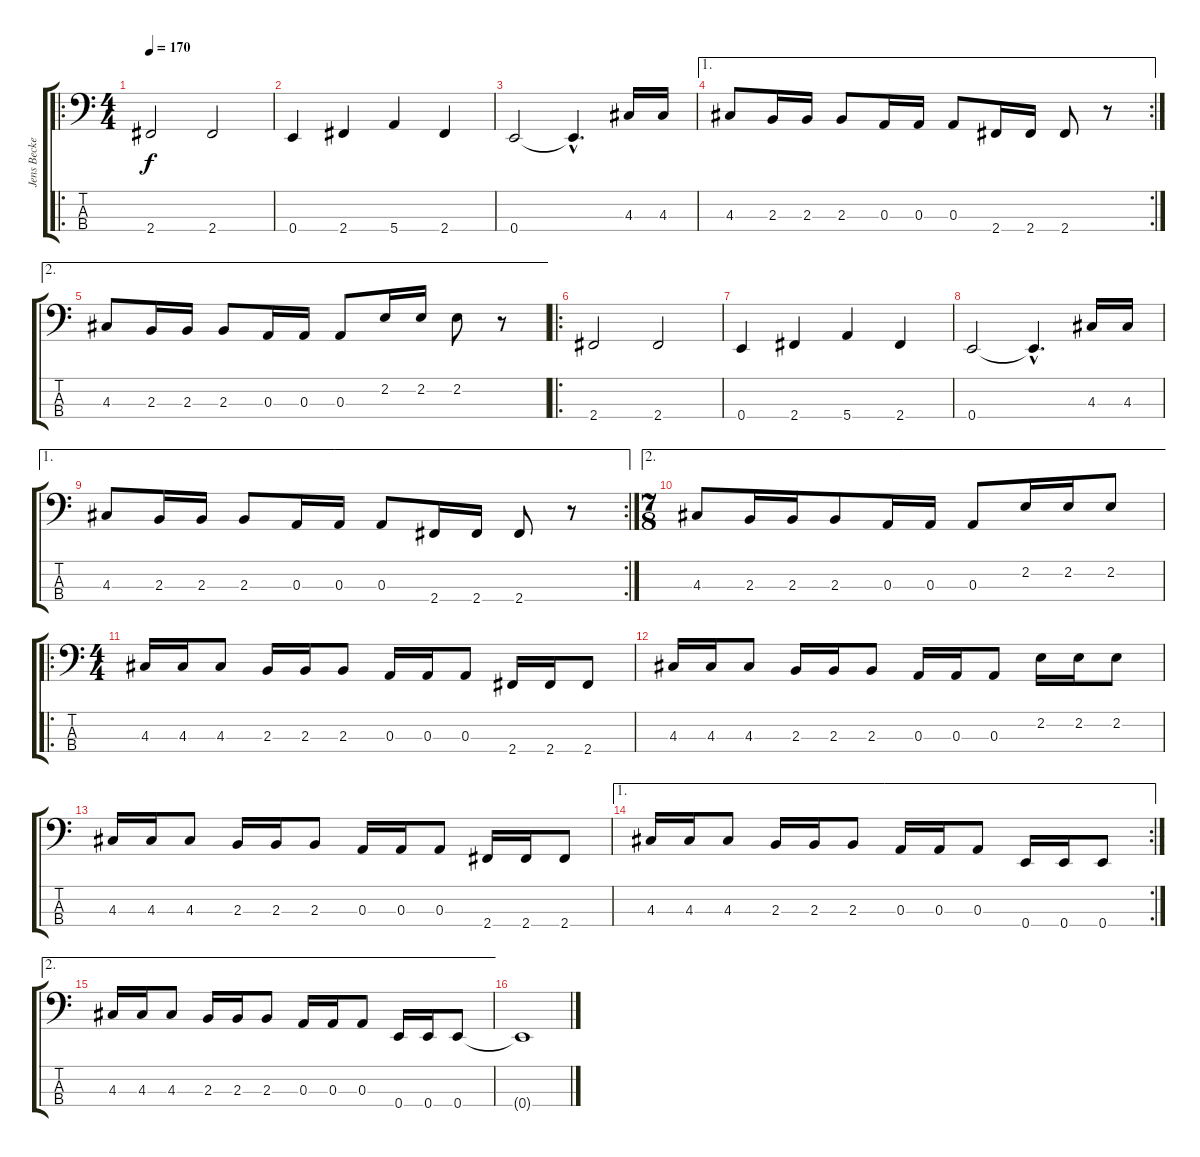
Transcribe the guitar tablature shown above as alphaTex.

\track ("Jens Becker (Bajo)" "Jens Becke") {instrument electricbassfinger}
\staff {score tabs}
\tuning (G2 D2 A1 E1) {hide}
\ro
\ts (4 4)
\tempo 170
\clef f4
\ks c
2.4.2{dy f} 2.4.2 |
0.4.4 2.4.4 5.4.4 2.4.4 |
0.4.2 0.4{hac t}.4{d} 4.3.16 4.3.16 |
\ae 1
\rc 2
4.3.8 2.3.16 2.3.16 2.3.8 0.3.16 0.3.16 0.3.8 2.4.16 2.4.16 2.4.8 r.8 |
\ae 2
4.3.8 2.3.16 2.3.16 2.3.8 0.3.16 0.3.16 0.3.8 2.2.16 2.2.16 2.2.8 r.8 |
\ro
2.4.2 2.4.2 |
0.4.4 2.4.4 5.4.4 2.4.4 |
0.4.2 0.4{hac t}.4{d} 4.3.16 4.3.16 |
\ae 1
\rc 2
4.3.8 2.3.16 2.3.16 2.3.8 0.3.16 0.3.16 0.3.8 2.4.16 2.4.16 2.4.8 r.8 |
\ae 2
\ts (7 8)
4.3.8 2.3.16 2.3.16 2.3.8 0.3.16 0.3.16 0.3.8 2.2.16 2.2.16 2.2.8 |
\ro
\ts (4 4)
4.3.16 4.3.16 4.3.8 2.3.16 2.3.16 2.3.8 0.3.16 0.3.16 0.3.8 2.4.16 2.4.16 2.4.8 |
4.3.16 4.3.16 4.3.8 2.3.16 2.3.16 2.3.8 0.3.16 0.3.16 0.3.8 2.2.16 2.2.16 2.2.8 |
4.3.16 4.3.16 4.3.8 2.3.16 2.3.16 2.3.8 0.3.16 0.3.16 0.3.8 2.4.16 2.4.16 2.4.8 |
\ae 1
\rc 2
4.3.16 4.3.16 4.3.8 2.3.16 2.3.16 2.3.8 0.3.16 0.3.16 0.3.8 0.4.16 0.4.16 0.4.8 |
\ae 2
4.3.16 4.3.16 4.3.8 2.3.16 2.3.16 2.3.8 0.3.16 0.3.16 0.3.8 0.4.16 0.4.16 0.4.8 |
0.4{t}.1
